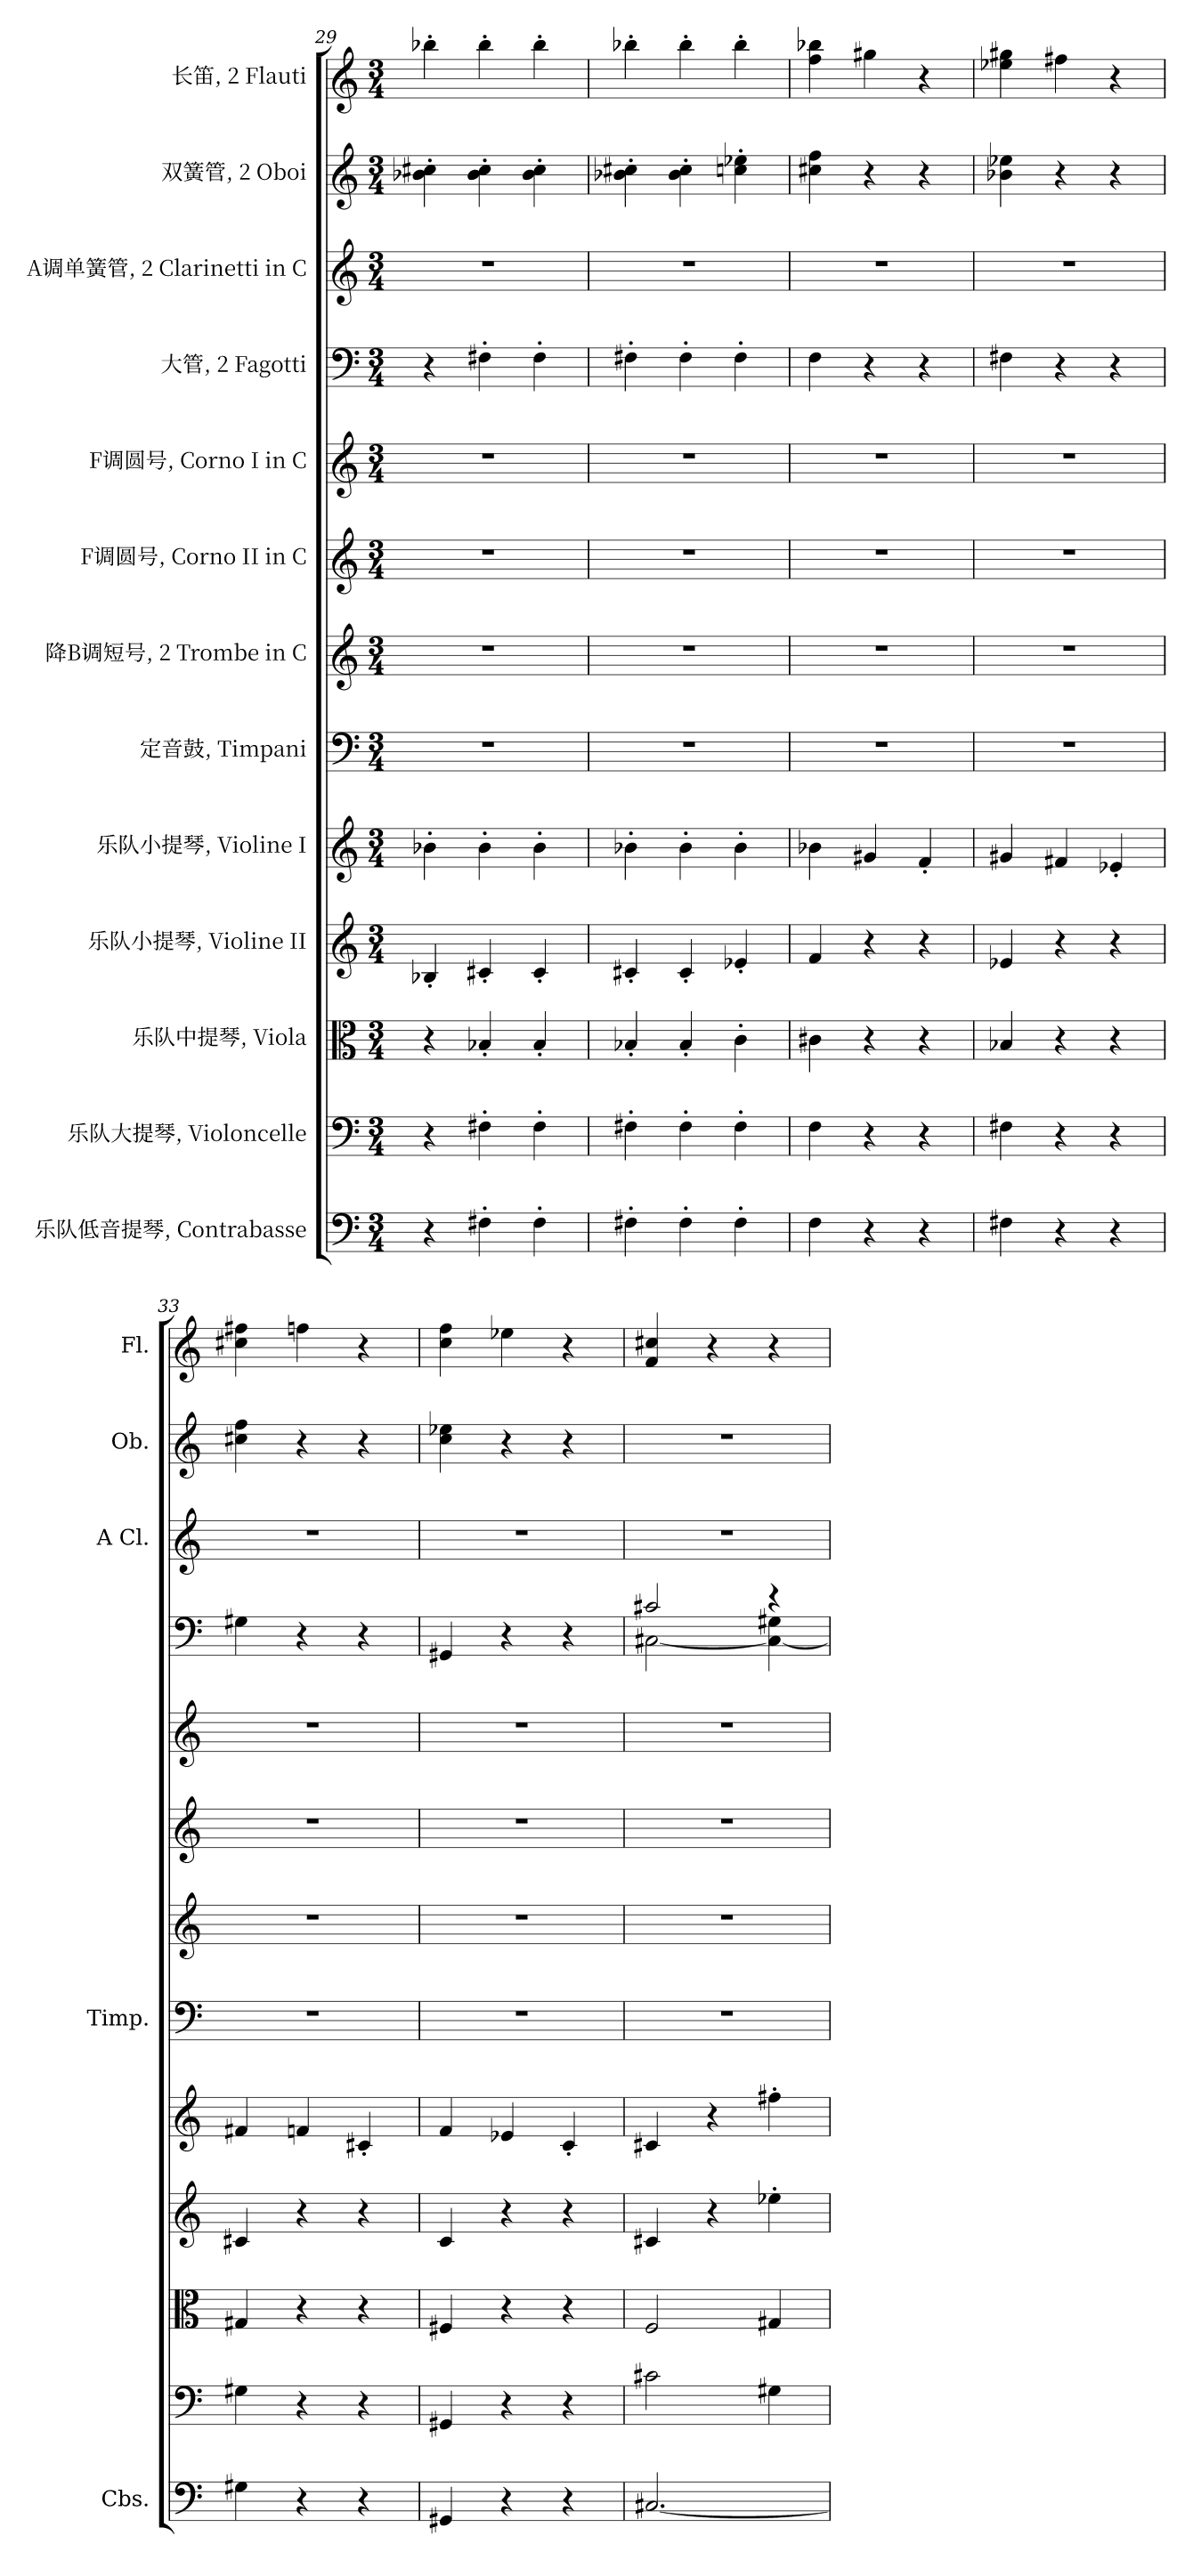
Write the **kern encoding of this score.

**kern	**kern	**kern	**kern	**kern	**kern	**kern	**kern	**kern	**kern	**kern	**kern	**kern
*part13	*part12	*part11	*part10	*part9	*part8	*part7	*part6	*part5	*part4	*part3	*part2	*part1
*staff13	*staff12	*staff11	*staff10	*staff9	*staff8	*staff7	*staff6	*staff5	*staff4	*staff3	*staff2	*staff1
*I"乐队低音提琴, Contrabasse	*I"乐队大提琴, Violoncelle	*I"乐队中提琴, Viola	*I"乐队小提琴, Violine II	*I"乐队小提琴, Violine I	*I"定音鼓, Timpani	*I"降B调短号, 2 Trombe in C	*I"F调圆号, Corno II in C	*I"F调圆号, Corno I in C	*I"大管, 2 Fagotti	*I"A调单簧管, 2 Clarinetti in C	*I"双簧管, 2 Oboi	*I"长笛, 2 Flauti
*I'Cbs.	*	*	*	*	*I'Timp.	*	*	*	*	*I'A Cl.	*I'Ob.	*I'Fl.
*clefF4	*clefF4	*clefC3	*clefG2	*clefG2	*clefF4	*clefG2	*clefG2	*clefG2	*clefF4	*clefG2	*clefG2	*clefG2
*ITrd7c12	*	*	*	*	*	*ITrd1c2	*ITrd4c7	*ITrd4c7	*	*ITrd2c3	*	*
*k[]	*k[]	*k[]	*k[]	*k[]	*k[]	*k[b-e-]	*k[b-]	*k[b-]	*k[]	*k[f#c#g#]	*k[]	*k[]
*M3/4	*M3/4	*M3/4	*M3/4	*M3/4	*M3/4	*M3/4	*M3/4	*M3/4	*M3/4	*M3/4	*M3/4	*M3/4
*MM306	*MM306	*MM306	*MM306	*MM306	*MM306	*MM306	*MM306	*MM306	*MM306	*MM306	*MM306	*MM306
=29	=29	=29	=29	=29	=29	=29	=29	=29	=29	=29	=29	=29
4r	4r	4r	4B-X'/	4b-X'\	2.r	2.r	2.r	2.r	4r	2.r	4b-X\' 4cc#X\'	4bb-X'\
*	*	*	*	*	*	*	*	*	*	*	*	*MM332
4FF#X'\	4F#X'\	4B-X'/	4c#X'/	4b-'\	.	.	.	.	4F#X'\	.	4b-\' 4cc#\'	4bb-'\
4FF#'\	4F#'\	4B-'/	4c#'/	4b-'\	.	.	.	.	4F#'\	.	4b-\' 4cc#\'	4bb-'\
=30	=30	=30	=30	=30	=30	=30	=30	=30	=30	=30	=30	=30
4FF#X'\	4F#X'\	4B-X'/	4c#X'/	4b-X'\	2.r	2.r	2.r	2.r	4F#X'\	2.r	4b-X\' 4cc#X\'	4bb-X'\
4FF#'\	4F#'\	4B-'/	4c#'/	4b-'\	.	.	.	.	4F#'\	.	4b-\' 4cc#\'	4bb-'\
4FF#'\	4F#'\	4c'\	4e-X'/	4b-'\	.	.	.	.	4F#'\	.	4ccn\' 4ee-X\'	4bb-'\
=31	=31	=31	=31	=31	=31	=31	=31	=31	=31	=31	=31	=31
4FF\	4F\	4c#X\	4f/	4b-X\	2.r	2.r	2.r	2.r	4F\	2.r	4cc#X\ 4ff\	4ff\ 4bb-X\
4r	4r	4r	4r	4g#X/	.	.	.	.	4r	.	4r	4gg#X\
4r	4r	4r	4r	4f'/	.	.	.	.	4r	.	4r	4r
!!LO:PB:g=z
=32	=32	=32	=32	=32	=32	=32	=32	=32	=32	=32	=32	=32
*	*	*	*	*	*	*	*	*	*	*	*	*MM306
4FF#X\	4F#X\	4B-X/	4e-X/	4g#X/	2.r	2.r	2.r	2.r	4F#X\	2.r	4b-X\ 4ee-X\	4ee-X\ 4gg#X\
*	*	*	*	*	*	*	*	*	*	*	*	*MM332
4r	4r	4r	4r	4f#X/	.	.	.	.	4r	.	4r	4ff#X\
4r	4r	4r	4r	4e-X'/	.	.	.	.	4r	.	4r	4r
=33	=33	=33	=33	=33	=33	=33	=33	=33	=33	=33	=33	=33
*	*	*	*	*	*	*	*	*	*	*	*	*MM306
4GG#X\	4G#X\	4G#X/	4c#X/	4f#X/	2.r	2.r	2.r	2.r	4G#X\	2.r	4cc#X\ 4ff\	4cc#X\ 4ff#X\
*	*	*	*	*	*	*	*	*	*	*	*	*MM332
4r	4r	4r	4r	4fn/	.	.	.	.	4r	.	4r	4ffn\
4r	4r	4r	4r	4c#X'/	.	.	.	.	4r	.	4r	4r
=34	=34	=34	=34	=34	=34	=34	=34	=34	=34	=34	=34	=34
*	*	*	*	*	*	*	*	*	*	*	*	*MM306
4GGG#X/	4GG#X/	4F#X/	4c/	4f/	2.r	2.r	2.r	2.r	4GG#X/	2.r	4cc\ 4ee-X\	4cc\ 4ff\
*	*	*	*	*	*	*	*	*	*	*	*	*MM332
4r	4r	4r	4r	4e-X/	.	.	.	.	4r	.	4r	4ee-X\
4r	4r	4r	4r	4c'/	.	.	.	.	4r	.	4r	4r
=35	=35	=35	=35	=35	=35	=35	=35	=35	=35	=35	=35	=35
*	*	*	*	*	*	*	*	*	*	*	*	*MM269
*	*	*	*	*	*	*	*	*	*^	*	*	*
[2.CC#X/	2c#X\	2F/	4c#X/	4c#X/	2.r	2.r	2.r	2.r	2c#X/	[2C#X\	2.r	2.r	4f/ 4cc#X/
*	*	*	*	*	*	*	*	*	*	*	*	*	*MM324
.	.	.	4r	4r	.	.	.	.	.	.	.	.	4r
.	4G#X\	4G#X/	4ee-X'\	4ff#X'\	.	.	.	.	4r	4C#\_ 4G#X\	.	.	4r
*	*	*	*	*	*	*	*	*	*v	*v	*	*	*
=	=	=	=	=	=	=	=	=	=	=	=	=
*-	*-	*-	*-	*-	*-	*-	*-	*-	*-	*-	*-	*-
